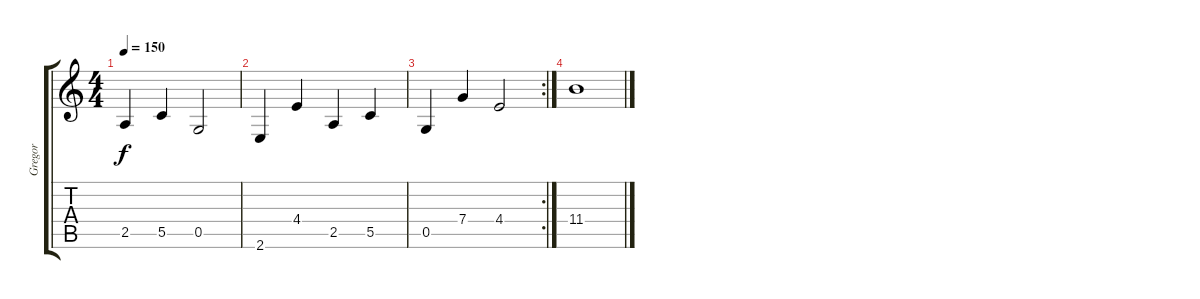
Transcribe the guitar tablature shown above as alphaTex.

\track ("Gregor" "Gregor") {instrument distortionguitar}
\staff {score tabs}
\tuning (D4 A3 F3 C3 G2 D2) {hide}
\ts (4 4)
\tempo 150
\clef g2
\ks c
2.5.4{dy f} 5.5.4 0.5.2 |
2.6.4 4.4.4 2.5.4 5.5.4 |
\rc 2
0.5.4 7.4.4 4.4.2 |
11.4.1{volume 0}
